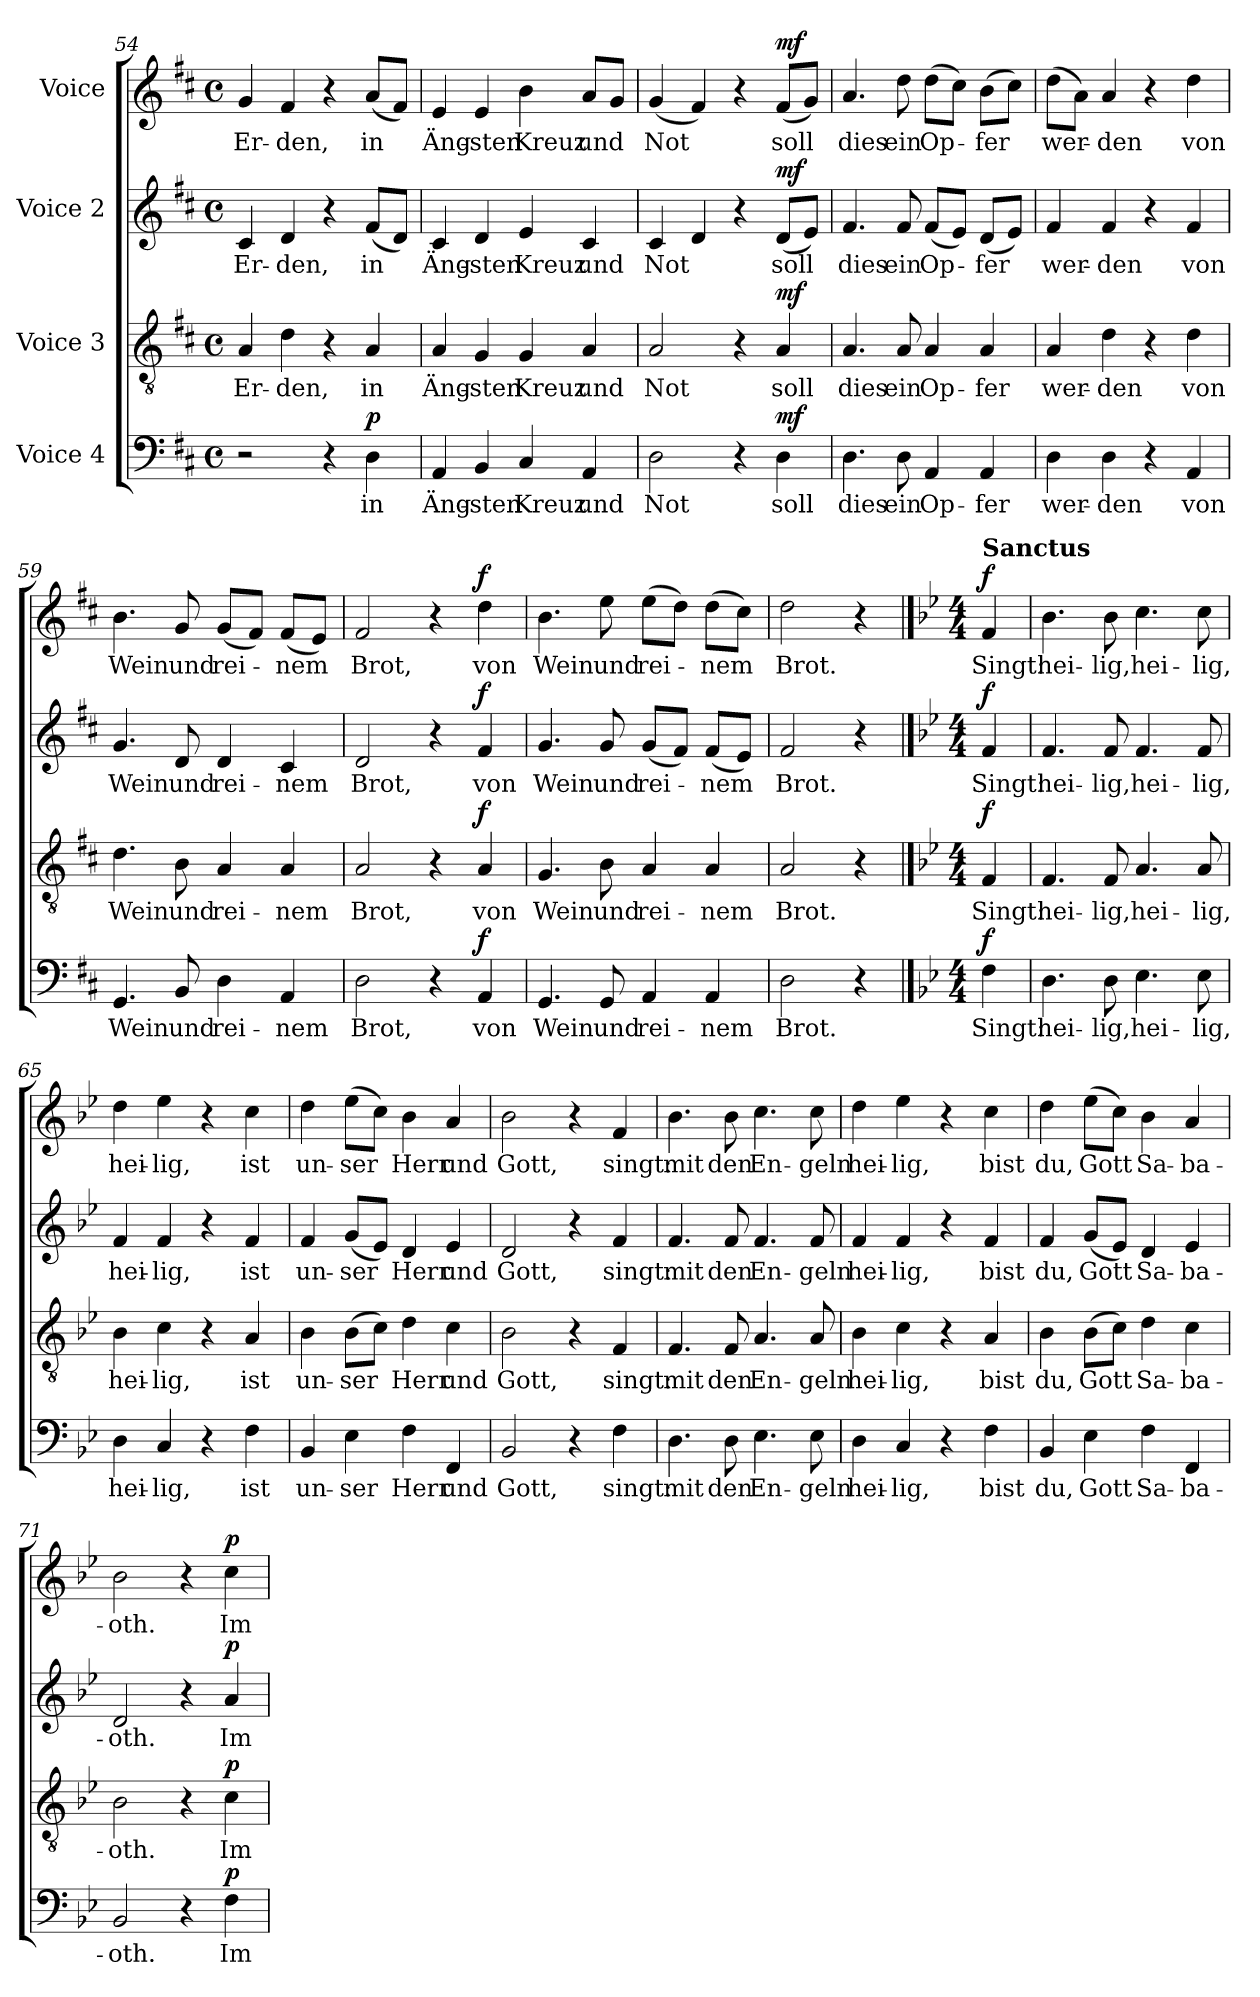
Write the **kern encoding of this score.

**kern	**text	**dynam	**kern	**text	**dynam	**kern	**text	**dynam	**kern	**text	**dynam
*part4	*part4	*part4	*part3	*part3	*part3	*part2	*part2	*part2	*part1	*part1	*part1
*staff4	*staff4	*staff4	*staff3	*staff3	*staff3	*staff2	*staff2	*staff2	*staff1	*staff1	*staff1
*I"Voice 4	*	*	*I"Voice 3	*	*	*I"Voice 2	*	*	*I"Voice	*	*
*clefF4	*	*	*clefGv2	*	*	*clefG2	*	*	*clefG2	*	*
*k[f#c#]	*	*	*k[f#c#]	*	*	*k[f#c#]	*	*	*k[f#c#]	*	*
*D:	*	*	*D:	*	*	*D:	*	*	*D:	*	*
*M4/4	*	*	*M4/4	*	*	*M4/4	*	*	*M4/4	*	*
*met(c)	*	*	*met(c)	*	*	*met(c)	*	*	*met(c)	*	*
=54	=54	=54	=54	=54	=54	=54	=54	=54	=54	=54	=54
!	!	!	!	!LO:LY:b	!	!	!LO:LY:b	!	!	!LO:LY:b	!
2r	.	.	4A/	Er-	.	4c#/	Er-	.	4g/	Er-	.
!	!	!	!	!LO:LY:b	!	!	!LO:LY:b	!	!	!LO:LY:b	!
.	.	.	4d\	-den,	.	4d/	-den,	.	4f#/	-den,	.
4r	.	.	4r	.	.	4r	.	.	4r	.	.
!	!LO:LY:b	!LO:DY:a	!	!LO:LY:b	!	!	!LO:LY:b	!	!	!LO:LY:b	!
4D\	in	p	4A/	in	.	(<8f#/L	in	.	(<8a/L	in	.
.	.	.	.	.	.	8d/J)	.	.	8f#/J)	.	.
=55	=55	=55	=55	=55	=55	=55	=55	=55	=55	=55	=55
!	!LO:LY:b	!	!	!LO:LY:b	!	!	!LO:LY:b	!	!	!LO:LY:b	!
4AA/	Äng-	.	4A/	Äng-	.	4c#/	Äng-	.	4e/	Äng-	.
!	!LO:LY:b	!	!	!LO:LY:b	!	!	!LO:LY:b	!	!	!LO:LY:b	!
4BB/	-sten	.	4G/	-sten	.	4d/	-sten	.	4e/	-sten	.
!	!LO:LY:b	!	!	!LO:LY:b	!	!	!LO:LY:b	!	!	!LO:LY:b	!
4C#/	Kreuz	.	4G/	Kreuz	.	4e/	Kreuz	.	4b\	Kreuz	.
!	!LO:LY:b	!	!	!LO:LY:b	!	!	!LO:LY:b	!	!	!LO:LY:b	!
4AA/	und	.	4A/	und	.	4c#/	und	.	8a/L	und	.
.	.	.	.	.	.	.	.	.	8g/J	.	.
=56	=56	=56	=56	=56	=56	=56	=56	=56	=56	=56	=56
!	!LO:LY:b	!	!	!LO:LY:b	!	!	!LO:LY:b	!	!	!LO:LY:b	!
2D\	Not	.	2A/	Not	.	4c#/	Not	.	(<4g/	Not	.
.	.	.	.	.	.	4d/	.	.	4f#/)	.	.
4r	.	.	4r	.	.	4r	.	.	4r	.	.
!	!LO:LY:b	!LO:DY:a	!	!LO:LY:b	!LO:DY:a	!	!LO:LY:b	!LO:DY:a	!	!LO:LY:b	!LO:DY:a
4D\	soll	mf	4A/	soll	mf	(<8d/L	soll	mf	(<8f#/L	soll	mf
.	.	.	.	.	.	8e/J)	.	.	8g/J)	.	.
!!LO:LB:g=z
=57	=57	=57	=57	=57	=57	=57	=57	=57	=57	=57	=57
!	!LO:LY:b	!	!	!LO:LY:b	!	!	!LO:LY:b	!	!	!LO:LY:b	!
4.D\	dies	.	4.A/	dies	.	4.f#/	dies	.	4.a/	dies	.
!	!LO:LY:b	!	!	!LO:LY:b	!	!	!LO:LY:b	!	!	!LO:LY:b	!
8D\	ein	.	8A/	ein	.	8f#/	ein	.	8dd\	ein	.
!	!LO:LY:b	!	!	!LO:LY:b	!	!	!LO:LY:b	!	!	!LO:LY:b	!
4AA/	Op-	.	4A/	Op-	.	(<8f#/L	Op-	.	(>8dd\L	Op-	.
.	.	.	.	.	.	8e/J)	.	.	8cc#\J)	.	.
!	!LO:LY:b	!	!	!LO:LY:b	!	!	!LO:LY:b	!	!	!LO:LY:b	!
4AA/	-fer	.	4A/	-fer	.	(<8d/L	-fer	.	(>8b\L	-fer	.
.	.	.	.	.	.	8e/J)	.	.	8cc#\J)	.	.
!!LO:PB:g=z
=58	=58	=58	=58	=58	=58	=58	=58	=58	=58	=58	=58
!	!LO:LY:b	!	!	!LO:LY:b	!	!	!LO:LY:b	!	!	!LO:LY:b	!
4D\	wer-	.	4A/	wer-	.	4f#/	wer-	.	(>8dd\L	wer-	.
.	.	.	.	.	.	.	.	.	8a\J)	.	.
!	!LO:LY:b	!	!	!LO:LY:b	!	!	!LO:LY:b	!	!	!LO:LY:b	!
4D\	-den	.	4d\	-den	.	4f#/	-den	.	4a/	-den	.
4r	.	.	4r	.	.	4r	.	.	4r	.	.
!	!LO:LY:b	!	!	!LO:LY:b	!	!	!LO:LY:b	!	!	!LO:LY:b	!
4AA/	von	.	4d\	von	.	4f#/	von	.	4dd\	von	.
=59	=59	=59	=59	=59	=59	=59	=59	=59	=59	=59	=59
!	!LO:LY:b	!	!	!LO:LY:b	!	!	!LO:LY:b	!	!	!LO:LY:b	!
4.GG/	Wein	.	4.d\	Wein	.	4.g/	Wein	.	4.b\	Wein	.
!	!LO:LY:b	!	!	!LO:LY:b	!	!	!LO:LY:b	!	!	!LO:LY:b	!
8BB/	und	.	8B\	und	.	8d/	und	.	8g/	und	.
!	!LO:LY:b	!	!	!LO:LY:b	!	!	!LO:LY:b	!	!	!LO:LY:b	!
4D\	rei-	.	4A/	rei-	.	4d/	rei-	.	(<8g/L	rei-	.
.	.	.	.	.	.	.	.	.	8f#/J)	.	.
!	!LO:LY:b	!	!	!LO:LY:b	!	!	!LO:LY:b	!	!	!LO:LY:b	!
4AA/	-nem	.	4A/	-nem	.	4c#/	-nem	.	(<8f#/L	-nem	.
.	.	.	.	.	.	.	.	.	8e/J)	.	.
=60	=60	=60	=60	=60	=60	=60	=60	=60	=60	=60	=60
!	!LO:LY:b	!	!	!LO:LY:b	!	!	!LO:LY:b	!	!	!LO:LY:b	!
2D\	Brot,	.	2A/	Brot,	.	2d/	Brot,	.	2f#/	Brot,	.
4r	.	.	4r	.	.	4r	.	.	4r	.	.
!	!LO:LY:b	!LO:DY:a	!	!LO:LY:b	!LO:DY:a	!	!LO:LY:b	!LO:DY:a	!	!LO:LY:b	!LO:DY:a
4AA/	von	f	4A/	von	f	4f#/	von	f	4dd\	von	f
=61	=61	=61	=61	=61	=61	=61	=61	=61	=61	=61	=61
!	!LO:LY:b	!	!	!LO:LY:b	!	!	!LO:LY:b	!	!	!LO:LY:b	!
4.GG/	Wein	.	4.G/	Wein	.	4.g/	Wein	.	4.b\	Wein	.
!	!LO:LY:b	!	!	!LO:LY:b	!	!	!LO:LY:b	!	!	!LO:LY:b	!
8GG/	und	.	8B\	und	.	8g/	und	.	8ee\	und	.
!	!LO:LY:b	!	!	!LO:LY:b	!	!	!LO:LY:b	!	!	!LO:LY:b	!
4AA/	rei-	.	4A/	rei-	.	(<8g/L	rei-	.	(>8ee\L	rei-	.
.	.	.	.	.	.	8f#/J)	.	.	8dd\J)	.	.
!	!LO:LY:b	!	!	!LO:LY:b	!	!	!LO:LY:b	!	!	!LO:LY:b	!
4AA/	-nem	.	4A/	-nem	.	(<8f#/L	-nem	.	(>8dd\L	-nem	.
.	.	.	.	.	.	8e/J)	.	.	8cc#\J)	.	.
!!LO:LB:g=z
=62	=62	=62	=62	=62	=62	=62	=62	=62	=62	=62	=62
!	!LO:LY:b	!	!	!LO:LY:b	!	!	!LO:LY:b	!	!	!LO:LY:b	!
2D\	Brot.	.	2A/	Brot.	.	2f#/	Brot.	.	2dd\	Brot.	.
4r	.	.	4r	.	.	4r	.	.	4r	.	.
!!LO:PB:g=z
==63	==63	==63	==63	==63	==63	==63	==63	==63	==63	==63	==63
*k[b-e-]	*	*	*k[b-e-]	*	*	*k[b-e-]	*	*	*k[b-e-]	*	*
*B-:	*	*	*B-:	*	*	*B-:	*	*	*B-:	*	*
*M4/4	*	*	*M4/4	*	*	*M4/4	*	*	*M4/4	*	*
!	!	!	!	!	!	!	!	!	!LO:TX:a:B:t=Sanctus	!	!
!	!LO:LY:b	!LO:DY:a	!	!LO:LY:b	!LO:DY:a	!	!LO:LY:b	!LO:DY:a	!	!LO:LY:b	!LO:DY:a
4F\	Singt:	f	4F/	Singt:	f	4f/	Singt:	f	4f/	Singt:	f
=64	=64	=64	=64	=64	=64	=64	=64	=64	=64	=64	=64
!	!LO:LY:b	!	!	!LO:LY:b	!	!	!LO:LY:b	!	!	!LO:LY:b	!
4.D\	hei-	.	4.F/	hei-	.	4.f/	hei-	.	4.b-\	hei-	.
!	!LO:LY:b	!	!	!LO:LY:b	!	!	!LO:LY:b	!	!	!LO:LY:b	!
8D\	-lig,	.	8F/	-lig,	.	8f/	-lig,	.	8b-\	-lig,	.
!	!LO:LY:b	!	!	!LO:LY:b	!	!	!LO:LY:b	!	!	!LO:LY:b	!
4.E-\	hei-	.	4.A/	hei-	.	4.f/	hei-	.	4.cc\	hei-	.
!	!LO:LY:b	!	!	!LO:LY:b	!	!	!LO:LY:b	!	!	!LO:LY:b	!
8E-\	-lig,	.	8A/	-lig,	.	8f/	-lig,	.	8cc\	-lig,	.
=65	=65	=65	=65	=65	=65	=65	=65	=65	=65	=65	=65
!	!LO:LY:b	!	!	!LO:LY:b	!	!	!LO:LY:b	!	!	!LO:LY:b	!
4D\	hei-	.	4B-\	hei-	.	4f/	hei-	.	4dd\	hei-	.
!	!LO:LY:b	!	!	!LO:LY:b	!	!	!LO:LY:b	!	!	!LO:LY:b	!
4C/	-lig,	.	4c\	-lig,	.	4f/	-lig,	.	4ee-\	-lig,	.
4r	.	.	4r	.	.	4r	.	.	4r	.	.
!	!LO:LY:b	!	!	!LO:LY:b	!	!	!LO:LY:b	!	!	!LO:LY:b	!
4F\	ist	.	4A/	ist	.	4f/	ist	.	4cc\	ist	.
=66	=66	=66	=66	=66	=66	=66	=66	=66	=66	=66	=66
!	!LO:LY:b	!	!	!LO:LY:b	!	!	!LO:LY:b	!	!	!LO:LY:b	!
4BB-/	un-	.	4B-\	un-	.	4f/	un-	.	4dd\	un-	.
!	!LO:LY:b	!	!	!LO:LY:b	!	!	!LO:LY:b	!	!	!LO:LY:b	!
4E-\	-ser	.	(>8B-\L	-ser	.	(<8g/L	-ser	.	(>8ee-\L	-ser	.
.	.	.	8c\J)	.	.	8e-/J)	.	.	8cc\J)	.	.
!	!LO:LY:b	!	!	!LO:LY:b	!	!	!LO:LY:b	!	!	!LO:LY:b	!
4F\	Herr	.	4d\	Herr	.	4d/	Herr	.	4b-\	Herr	.
!	!LO:LY:b	!	!	!LO:LY:b	!	!	!LO:LY:b	!	!	!LO:LY:b	!
4FF/	und	.	4c\	und	.	4e-/	und	.	4a/	und	.
=67	=67	=67	=67	=67	=67	=67	=67	=67	=67	=67	=67
!	!LO:LY:b	!	!	!LO:LY:b	!	!	!LO:LY:b	!	!	!LO:LY:b	!
2BB-/	Gott,	.	2B-\	Gott,	.	2d/	Gott,	.	2b-\	Gott,	.
4r	.	.	4r	.	.	4r	.	.	4r	.	.
!	!LO:LY:b	!	!	!LO:LY:b	!	!	!LO:LY:b	!	!	!LO:LY:b	!
4F\	singt:	.	4F/	singt:	.	4f/	singt:	.	4f/	singt:	.
!!LO:LB:g=z
=68	=68	=68	=68	=68	=68	=68	=68	=68	=68	=68	=68
!	!LO:LY:b	!	!	!LO:LY:b	!	!	!LO:LY:b	!	!	!LO:LY:b	!
4.D\	mit	.	4.F/	mit	.	4.f/	mit	.	4.b-\	mit	.
!	!LO:LY:b	!	!	!LO:LY:b	!	!	!LO:LY:b	!	!	!LO:LY:b	!
8D\	den	.	8F/	den	.	8f/	den	.	8b-\	den	.
!	!LO:LY:b	!	!	!LO:LY:b	!	!	!LO:LY:b	!	!	!LO:LY:b	!
4.E-\	En-	.	4.A/	En-	.	4.f/	En-	.	4.cc\	En-	.
!	!LO:LY:b	!	!	!LO:LY:b	!	!	!LO:LY:b	!	!	!LO:LY:b	!
8E-\	-geln	.	8A/	-geln	.	8f/	-geln	.	8cc\	-geln	.
=69	=69	=69	=69	=69	=69	=69	=69	=69	=69	=69	=69
!	!LO:LY:b	!	!	!LO:LY:b	!	!	!LO:LY:b	!	!	!LO:LY:b	!
4D\	hei-	.	4B-\	hei-	.	4f/	hei-	.	4dd\	hei-	.
!	!LO:LY:b	!	!	!LO:LY:b	!	!	!LO:LY:b	!	!	!LO:LY:b	!
4C/	-lig,	.	4c\	-lig,	.	4f/	-lig,	.	4ee-\	-lig,	.
4r	.	.	4r	.	.	4r	.	.	4r	.	.
!	!LO:LY:b	!	!	!LO:LY:b	!	!	!LO:LY:b	!	!	!LO:LY:b	!
4F\	bist	.	4A/	bist	.	4f/	bist	.	4cc\	bist	.
=70	=70	=70	=70	=70	=70	=70	=70	=70	=70	=70	=70
!	!LO:LY:b	!	!	!LO:LY:b	!	!	!LO:LY:b	!	!	!LO:LY:b	!
4BB-/	du,	.	4B-\	du,	.	4f/	du,	.	4dd\	du,	.
!	!LO:LY:b	!	!	!LO:LY:b	!	!	!LO:LY:b	!	!	!LO:LY:b	!
4E-\	Gott	.	(>8B-\L	Gott	.	(<8g/L	Gott	.	(>8ee-\L	Gott	.
.	.	.	8c\J)	.	.	8e-/J)	.	.	8cc\J)	.	.
!	!LO:LY:b	!	!	!LO:LY:b	!	!	!LO:LY:b	!	!	!LO:LY:b	!
4F\	Sa-	.	4d\	Sa-	.	4d/	Sa-	.	4b-\	Sa-	.
!	!LO:LY:b	!	!	!LO:LY:b	!	!	!LO:LY:b	!	!	!LO:LY:b	!
4FF/	-ba-	.	4c\	-ba-	.	4e-/	-ba-	.	4a/	-ba-	.
=71	=71	=71	=71	=71	=71	=71	=71	=71	=71	=71	=71
!	!LO:LY:b	!	!	!LO:LY:b	!	!	!LO:LY:b	!	!	!LO:LY:b	!
2BB-/	-oth.	.	2B-\	-oth.	.	2d/	-oth.	.	2b-\	-oth.	.
4r	.	.	4r	.	.	4r	.	.	4r	.	.
!	!LO:LY:b	!LO:DY:a	!	!LO:LY:b	!LO:DY:a	!	!LO:LY:b	!LO:DY:a	!	!LO:LY:b	!LO:DY:a
4F\	Im	p	4c\	Im	p	4a/	Im	p	4cc\	Im	p
=	=	=	=	=	=	=	=	=	=	=	=
*-	*-	*-	*-	*-	*-	*-	*-	*-	*-	*-	*-
